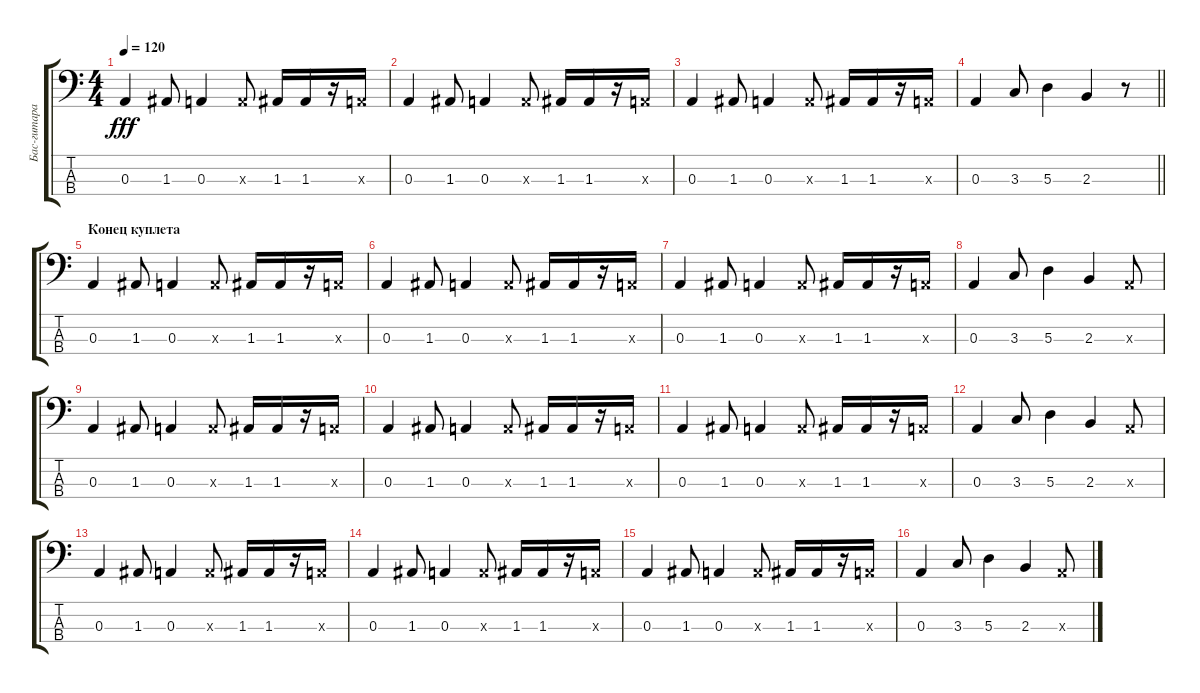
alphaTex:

\track ("Бас-гитара" "Бас-гитара") {instrument electricbassfinger}
\staff {score tabs}
\tuning (G2 D2 A1 E1) {hide}
\ts (4 4)
\tempo 120
\clef f4
\ks c
0.3.4{dy fff} 1.3.8 0.3.4 0.3{x}.8 1.3.16 1.3.16 r.16 0.3{x}.16 |
0.3.4 1.3.8 0.3.4 0.3{x}.8 1.3.16 1.3.16 r.16 0.3{x}.16 |
0.3.4 1.3.8 0.3.4 0.3{x}.8 1.3.16 1.3.16 r.16 0.3{x}.16 |
\barLineRight lightlight
0.3.4 3.3.8 5.3.4 2.3.4 r.8 |
\section ("" "Конец куплета")
0.3.4 1.3.8 0.3.4 0.3{x}.8 1.3.16 1.3.16 r.16 0.3{x}.16 |
0.3.4 1.3.8 0.3.4 0.3{x}.8 1.3.16 1.3.16 r.16 0.3{x}.16 |
0.3.4 1.3.8 0.3.4 0.3{x}.8 1.3.16 1.3.16 r.16 0.3{x}.16 |
0.3.4 3.3.8 5.3.4 2.3.4 0.3{x}.8 |
0.3.4 1.3.8 0.3.4 0.3{x}.8 1.3.16 1.3.16 r.16 0.3{x}.16 |
0.3.4 1.3.8 0.3.4 0.3{x}.8 1.3.16 1.3.16 r.16 0.3{x}.16 |
0.3.4 1.3.8 0.3.4 0.3{x}.8 1.3.16 1.3.16 r.16 0.3{x}.16 |
0.3.4 3.3.8 5.3.4 2.3.4 0.3{x}.8 |
0.3.4 1.3.8 0.3.4 0.3{x}.8 1.3.16 1.3.16 r.16 0.3{x}.16 |
0.3.4 1.3.8 0.3.4 0.3{x}.8 1.3.16 1.3.16 r.16 0.3{x}.16 |
0.3.4 1.3.8 0.3.4 0.3{x}.8 1.3.16 1.3.16 r.16 0.3{x}.16 |
0.3.4 3.3.8 5.3.4 2.3.4 0.3{x}.8
